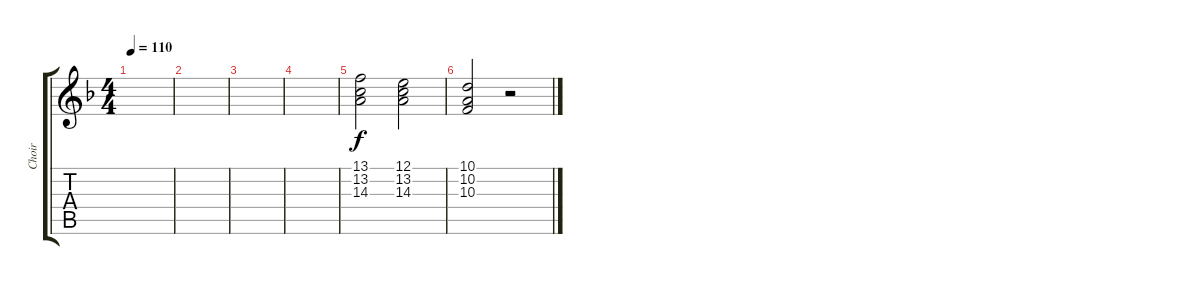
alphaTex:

\track ("Choir" "Choir") {instrument voiceoohs}
\staff {score tabs}
\tuning (E4 B3 G3 D3 A2 E2) {hide}
\ts (4 4)
\tempo 110
\clef g2
\ks f
|
|
|
|
(13.1 13.2 14.3).2 (12.1 13.2 14.3).2 |
(10.1 10.2 10.3).2 r.2
